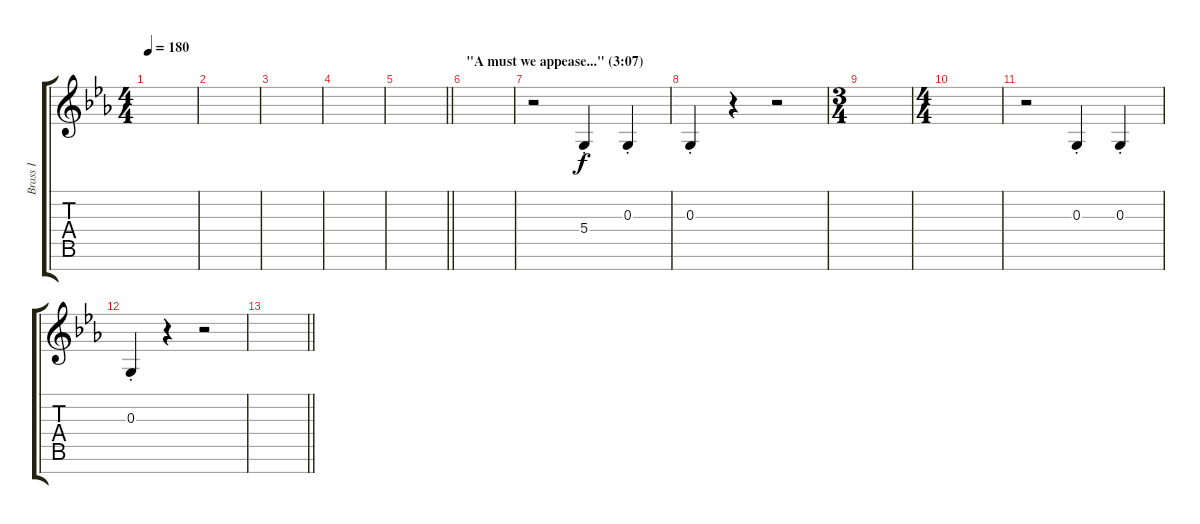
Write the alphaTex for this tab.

\track ("Brass I" "Brass I") {instrument frenchhorn}
\staff {score tabs}
\tuning (E4 B3 G3 D3 A2 E2 B1) {hide}
\ts (4 4)
\tempo 180
\clef g2
\ks eb
|
|
|
|
\barLineRight lightlight
|
\section ("" "\"A must we appease...\" (3:07)")
|
r.2 5.4{st}.4 0.3{st}.4 |
0.3{st}.4 r.4 r.2 |
\ts (3 4)
|
\ts (4 4)
|
r.2 0.3{st}.4 0.3{st}.4 |
0.3{st}.4 r.4 r.2 |
\barLineRight lightlight
